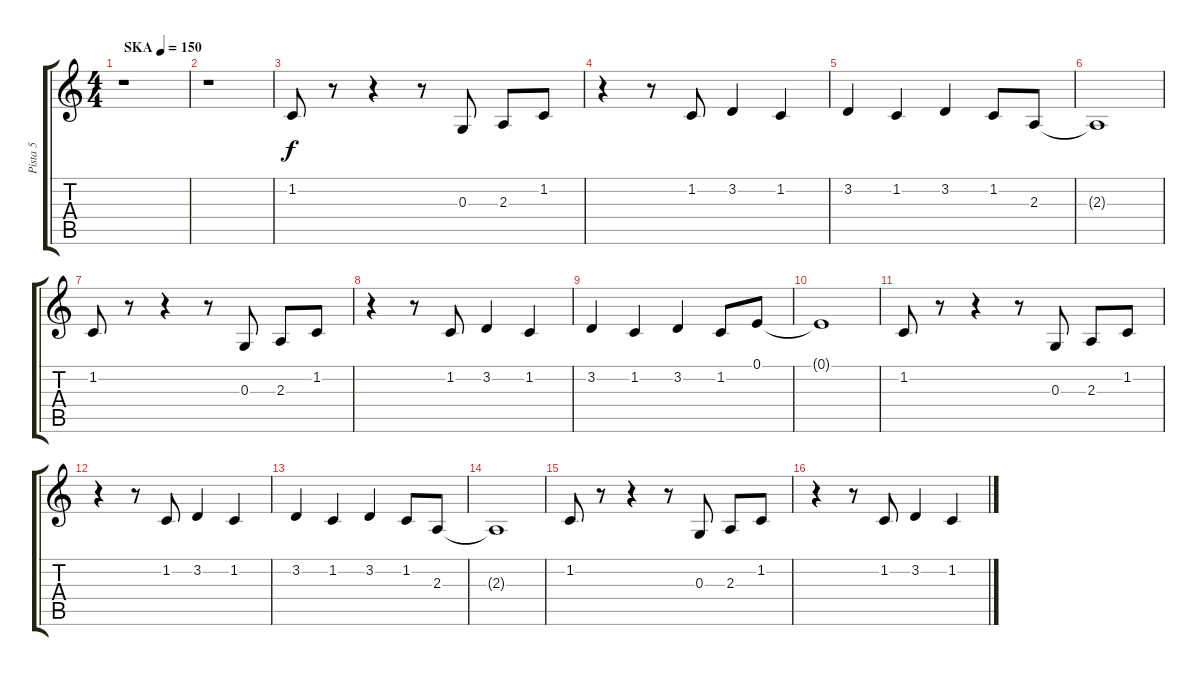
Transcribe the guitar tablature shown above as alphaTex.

\track ("Pista 5" "Pista 5") {instrument altosax}
\staff {score tabs}
\tuning (E4 B3 G3 D3 A2 E2) {hide}
\ts (4 4)
\tempo (150 "SKA")
\clef g2
\ks c
r.1{dy f instrument altosax} |
r.1 |
1.2.8 r.8 r.4 r.8 0.3.8 2.3.8 1.2.8 |
r.4 r.8 1.2.8 3.2.4 1.2.4 |
3.2.4 1.2.4 3.2.4 1.2.8 2.3.8 |
2.3{t}.1 |
1.2.8 r.8 r.4 r.8 0.3.8 2.3.8 1.2.8 |
r.4 r.8 1.2.8 3.2.4 1.2.4 |
3.2.4 1.2.4 3.2.4 1.2.8 0.1.8 |
0.1{t}.1 |
1.2.8 r.8 r.4 r.8 0.3.8 2.3.8 1.2.8 |
r.4 r.8 1.2.8 3.2.4 1.2.4 |
3.2.4 1.2.4 3.2.4 1.2.8 2.3.8 |
2.3{t}.1 |
1.2.8 r.8 r.4 r.8 0.3.8 2.3.8 1.2.8 |
r.4 r.8 1.2.8 3.2.4 1.2.4
